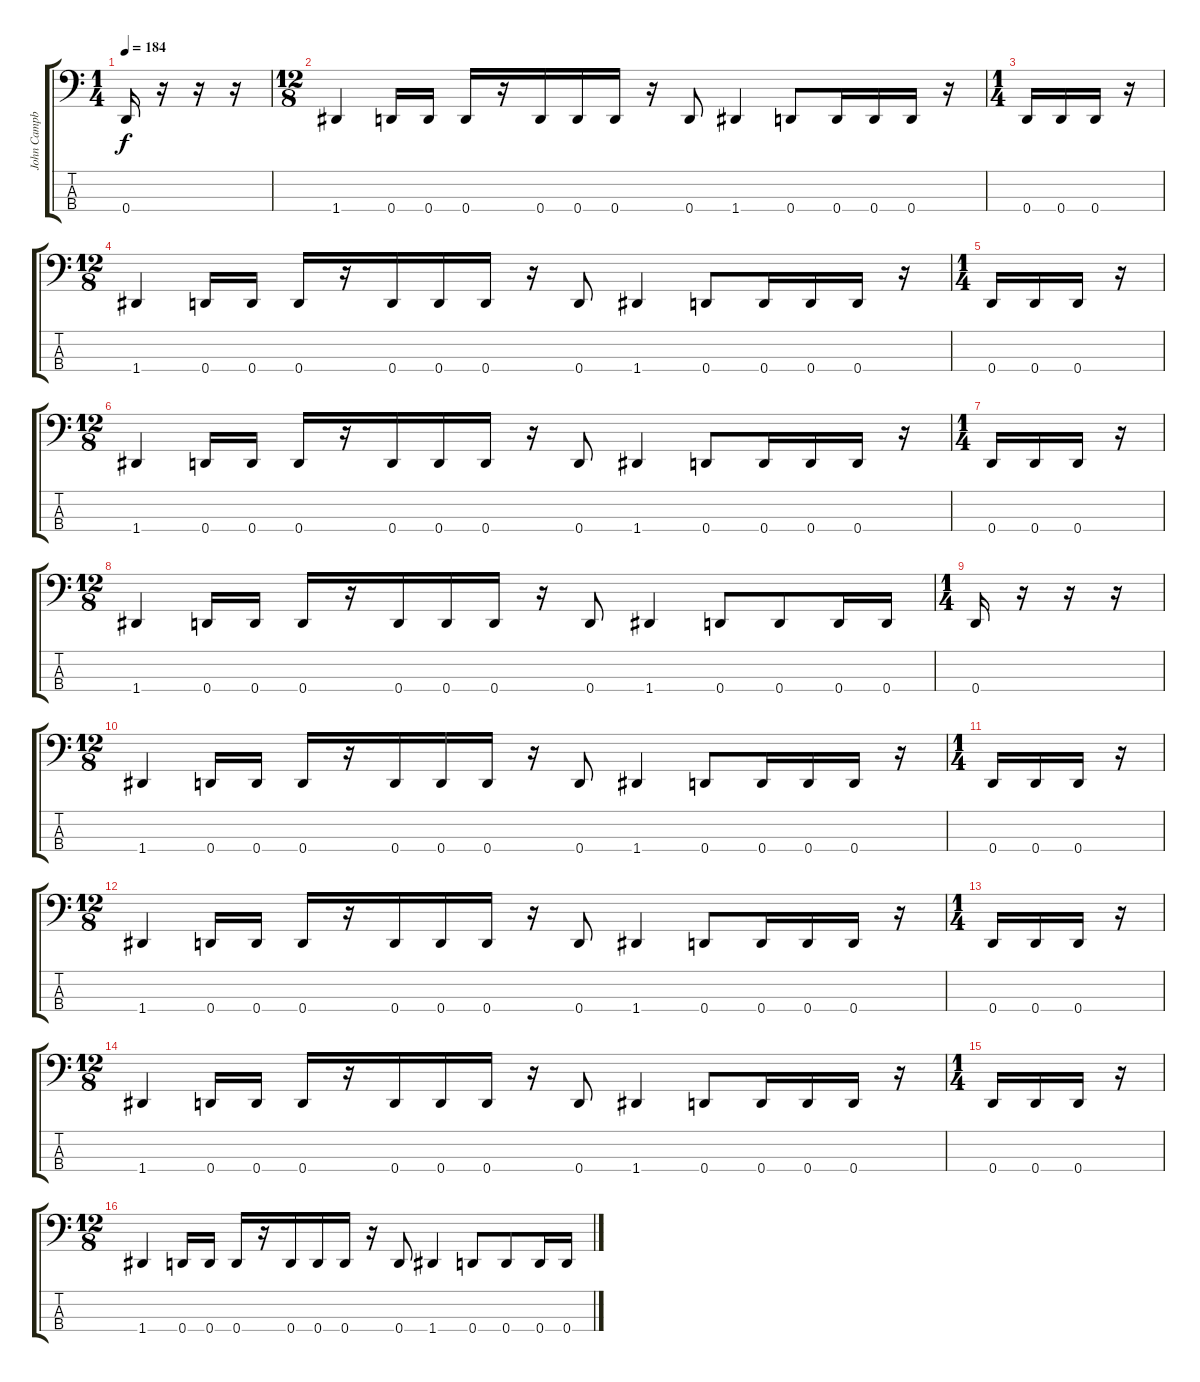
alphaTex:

\track ("John Campbell" "John Campb") {instrument electricbasspick}
\staff {score tabs}
\tuning (G2 D2 A1 D1) {hide}
\ts (1 4)
\tempo 184
\clef f4
\ks c
0.4.16{dy f} r.16 r.16 r.16 |
\ts (12 8)
1.4.4 0.4.16 0.4.16 0.4.16 r.16 0.4.16 0.4.16 0.4.16 r.16 0.4.8 1.4.4 0.4.8 0.4.16 0.4.16 0.4.16 r.16 |
\ts (1 4)
0.4.16 0.4.16 0.4.16 r.16 |
\ts (12 8)
1.4.4 0.4.16 0.4.16 0.4.16 r.16 0.4.16 0.4.16 0.4.16 r.16 0.4.8 1.4.4 0.4.8 0.4.16 0.4.16 0.4.16 r.16 |
\ts (1 4)
0.4.16 0.4.16 0.4.16 r.16 |
\ts (12 8)
1.4.4 0.4.16 0.4.16 0.4.16 r.16 0.4.16 0.4.16 0.4.16 r.16 0.4.8 1.4.4 0.4.8 0.4.16 0.4.16 0.4.16 r.16 |
\ts (1 4)
0.4.16 0.4.16 0.4.16 r.16 |
\ts (12 8)
1.4.4 0.4.16 0.4.16 0.4.16 r.16 0.4.16 0.4.16 0.4.16 r.16 0.4.8 1.4.4 0.4.8 0.4.8 0.4.16 0.4.16 |
\ts (1 4)
0.4.16 r.16 r.16 r.16 |
\ts (12 8)
1.4.4 0.4.16 0.4.16 0.4.16 r.16 0.4.16 0.4.16 0.4.16 r.16 0.4.8 1.4.4 0.4.8 0.4.16 0.4.16 0.4.16 r.16 |
\ts (1 4)
0.4.16 0.4.16 0.4.16 r.16 |
\ts (12 8)
1.4.4 0.4.16 0.4.16 0.4.16 r.16 0.4.16 0.4.16 0.4.16 r.16 0.4.8 1.4.4 0.4.8 0.4.16 0.4.16 0.4.16 r.16 |
\ts (1 4)
0.4.16 0.4.16 0.4.16 r.16 |
\ts (12 8)
1.4.4 0.4.16 0.4.16 0.4.16 r.16 0.4.16 0.4.16 0.4.16 r.16 0.4.8 1.4.4 0.4.8 0.4.16 0.4.16 0.4.16 r.16 |
\ts (1 4)
0.4.16 0.4.16 0.4.16 r.16 |
\ts (12 8)
1.4.4 0.4.16 0.4.16 0.4.16 r.16 0.4.16 0.4.16 0.4.16 r.16 0.4.8 1.4.4 0.4.8 0.4.8 0.4.16 0.4.16
